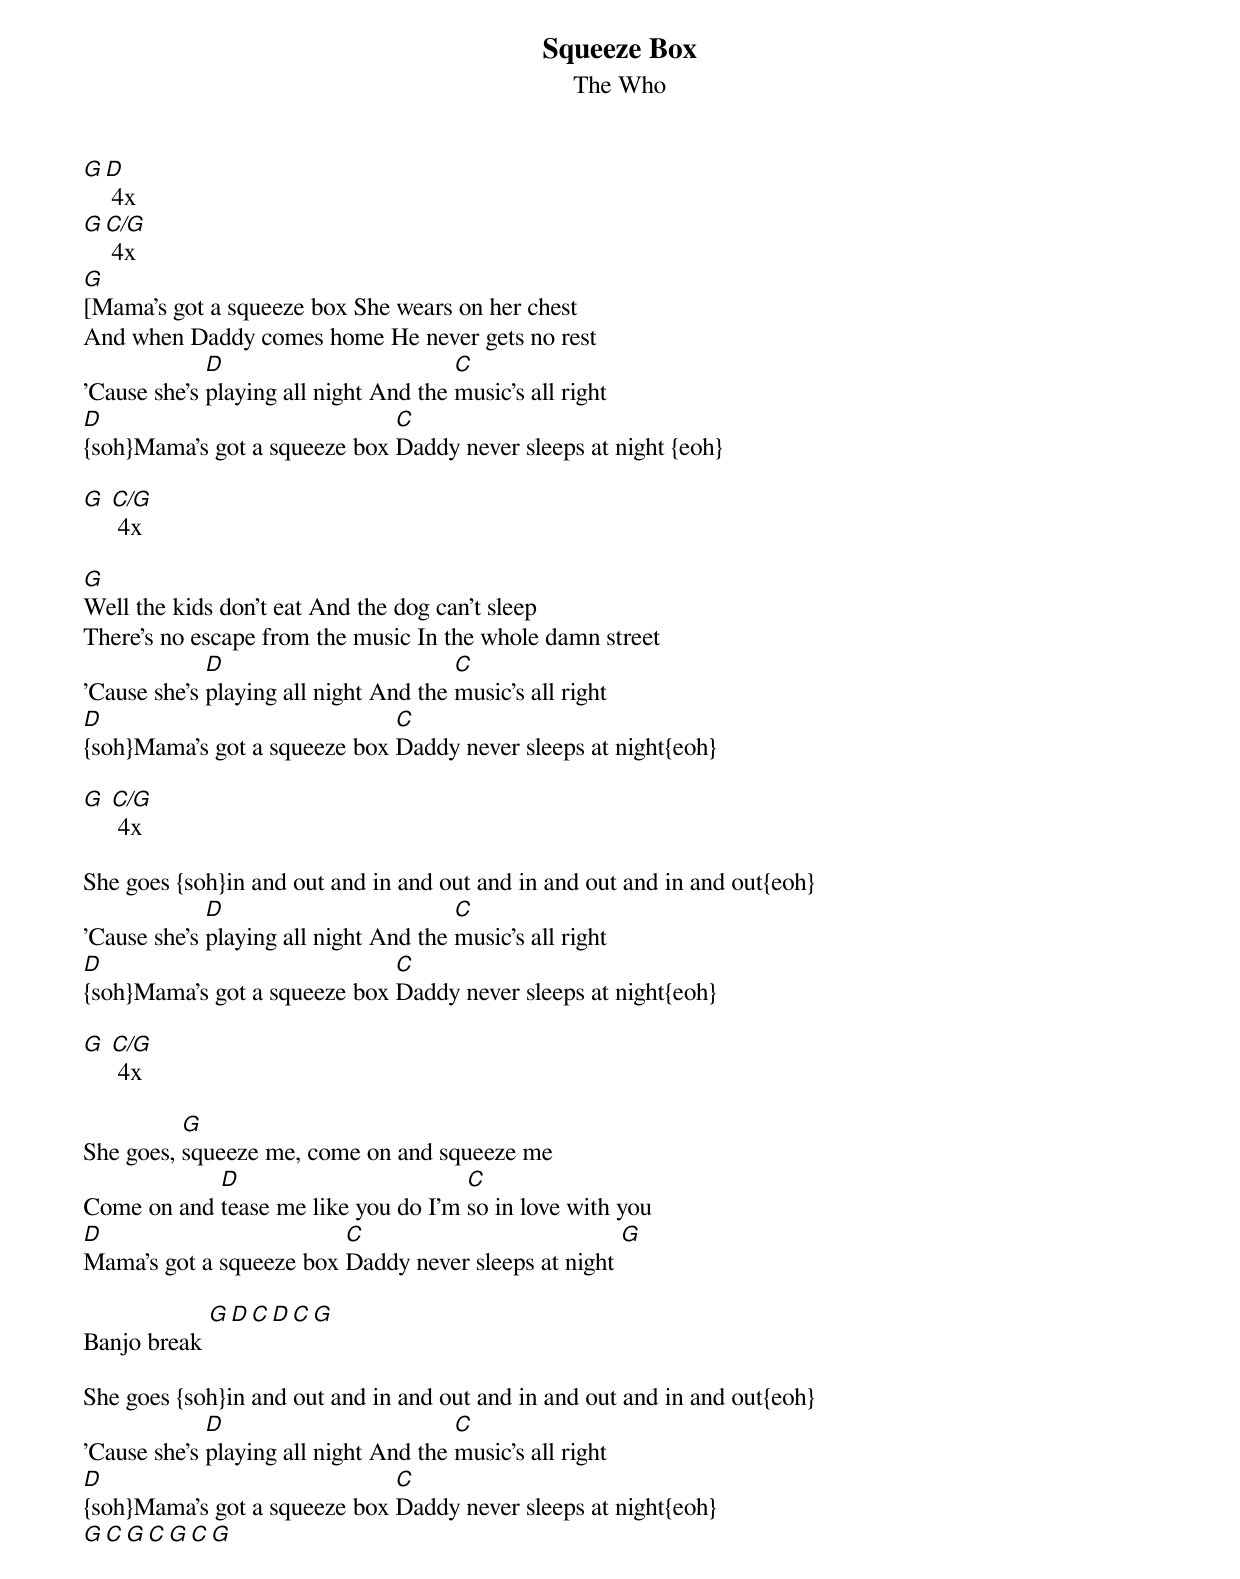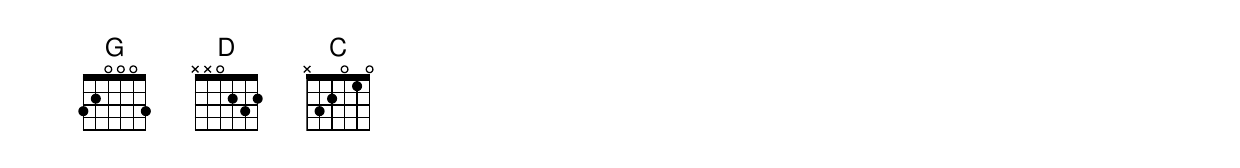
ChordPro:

{title:Squeeze Box}
{subtitle:The Who}
[G][D] 4x
[G][C/G] 4x
[G][Mama's got a squeeze box She wears on her chest
And when Daddy comes home He never gets no rest
'Cause she's [D]playing all night And the [C]music's all right
[D]{soh}Mama's got a squeeze box [C]Daddy never sleeps at night {eoh}

[G] [C/G] 4x

[G]Well the kids don't eat And the dog can't sleep
There's no escape from the music In the whole damn street
'Cause she's [D]playing all night And the [C]music's all right
[D]{soh}Mama's got a squeeze box [C]Daddy never sleeps at night{eoh}

[G] [C/G] 4x

She goes {soh}in and out and in and out and in and out and in and out{eoh}
'Cause she's [D]playing all night And the [C]music's all right
[D]{soh}Mama's got a squeeze box [C]Daddy never sleeps at night{eoh}

[G] [C/G] 4x

She goes, [G]squeeze me, come on and squeeze me
Come on and [D]tease me like you do I'm [C]so in love with you
[D]Mama's got a squeeze box [C]Daddy never sleeps at night [G]

Banjo break [G][D][C][D][C][G]

She goes {soh}in and out and in and out and in and out and in and out{eoh}
'Cause she's [D]playing all night And the [C]music's all right
[D]{soh}Mama's got a squeeze box [C]Daddy never sleeps at night{eoh}
[G][C][G][C][G][C][G]
